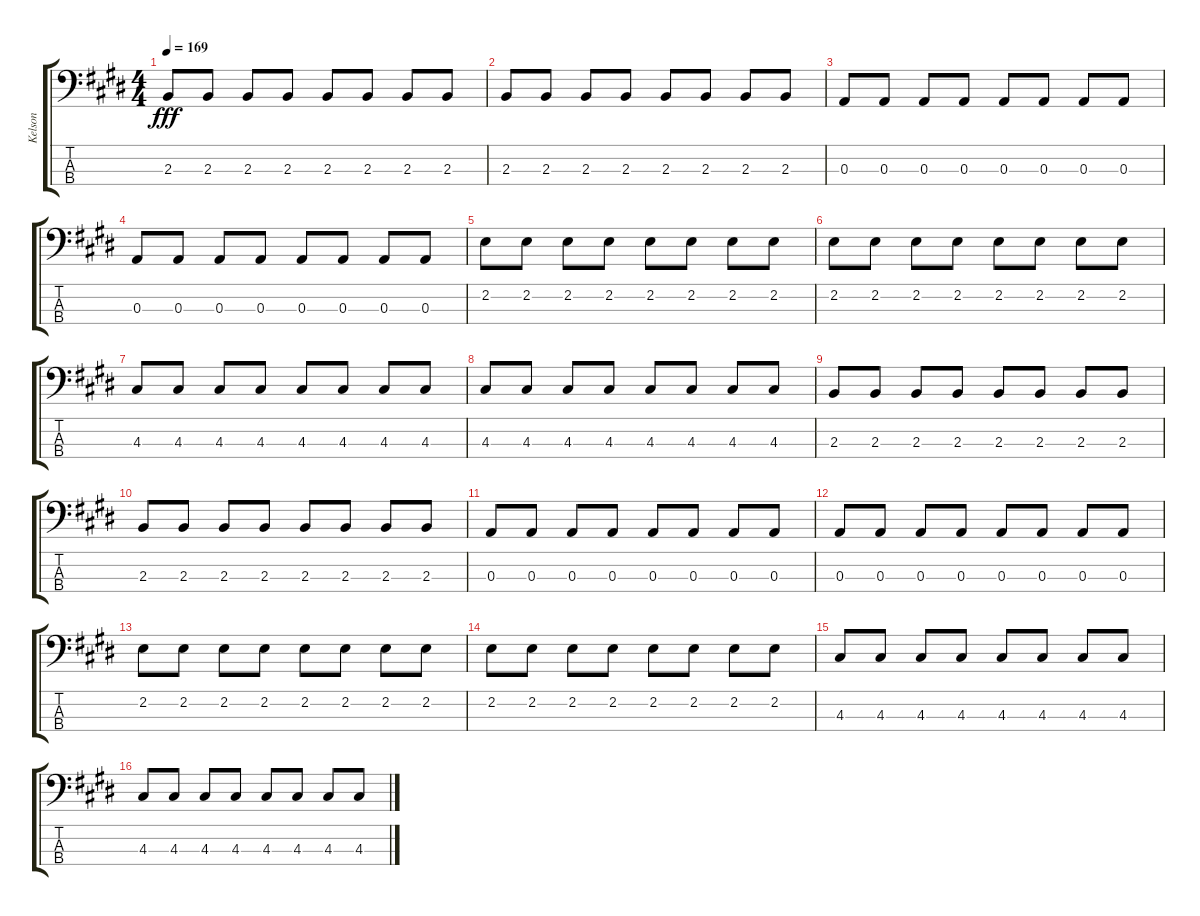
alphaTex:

\track ("Kelson" "Kelson") {instrument electricbassfinger}
\staff {score tabs}
\tuning (G2 D2 A1 E1) {hide}
\ts (4 4)
\tempo 169
\clef f4
\ks c#minor
2.3.8{dy fff} 2.3.8 2.3.8 2.3.8 2.3.8 2.3.8 2.3.8 2.3.8 |
2.3.8 2.3.8 2.3.8 2.3.8 2.3.8 2.3.8 2.3.8 2.3.8 |
0.3.8 0.3.8 0.3.8 0.3.8 0.3.8 0.3.8 0.3.8 0.3.8 |
0.3.8 0.3.8 0.3.8 0.3.8 0.3.8 0.3.8 0.3.8 0.3.8 |
2.2.8 2.2.8 2.2.8 2.2.8 2.2.8 2.2.8 2.2.8 2.2.8 |
2.2.8 2.2.8 2.2.8 2.2.8 2.2.8 2.2.8 2.2.8 2.2.8 |
4.3.8 4.3.8 4.3.8 4.3.8 4.3.8 4.3.8 4.3.8 4.3.8 |
4.3.8 4.3.8 4.3.8 4.3.8 4.3.8 4.3.8 4.3.8 4.3.8 |
2.3.8 2.3.8 2.3.8 2.3.8 2.3.8 2.3.8 2.3.8 2.3.8 |
2.3.8 2.3.8 2.3.8 2.3.8 2.3.8 2.3.8 2.3.8 2.3.8 |
0.3.8 0.3.8 0.3.8 0.3.8 0.3.8 0.3.8 0.3.8 0.3.8 |
0.3.8 0.3.8 0.3.8 0.3.8 0.3.8 0.3.8 0.3.8 0.3.8 |
2.2.8 2.2.8 2.2.8 2.2.8 2.2.8 2.2.8 2.2.8 2.2.8 |
2.2.8 2.2.8 2.2.8 2.2.8 2.2.8 2.2.8 2.2.8 2.2.8 |
4.3.8 4.3.8 4.3.8 4.3.8 4.3.8 4.3.8 4.3.8 4.3.8 |
4.3.8 4.3.8 4.3.8 4.3.8 4.3.8 4.3.8 4.3.8 4.3.8
